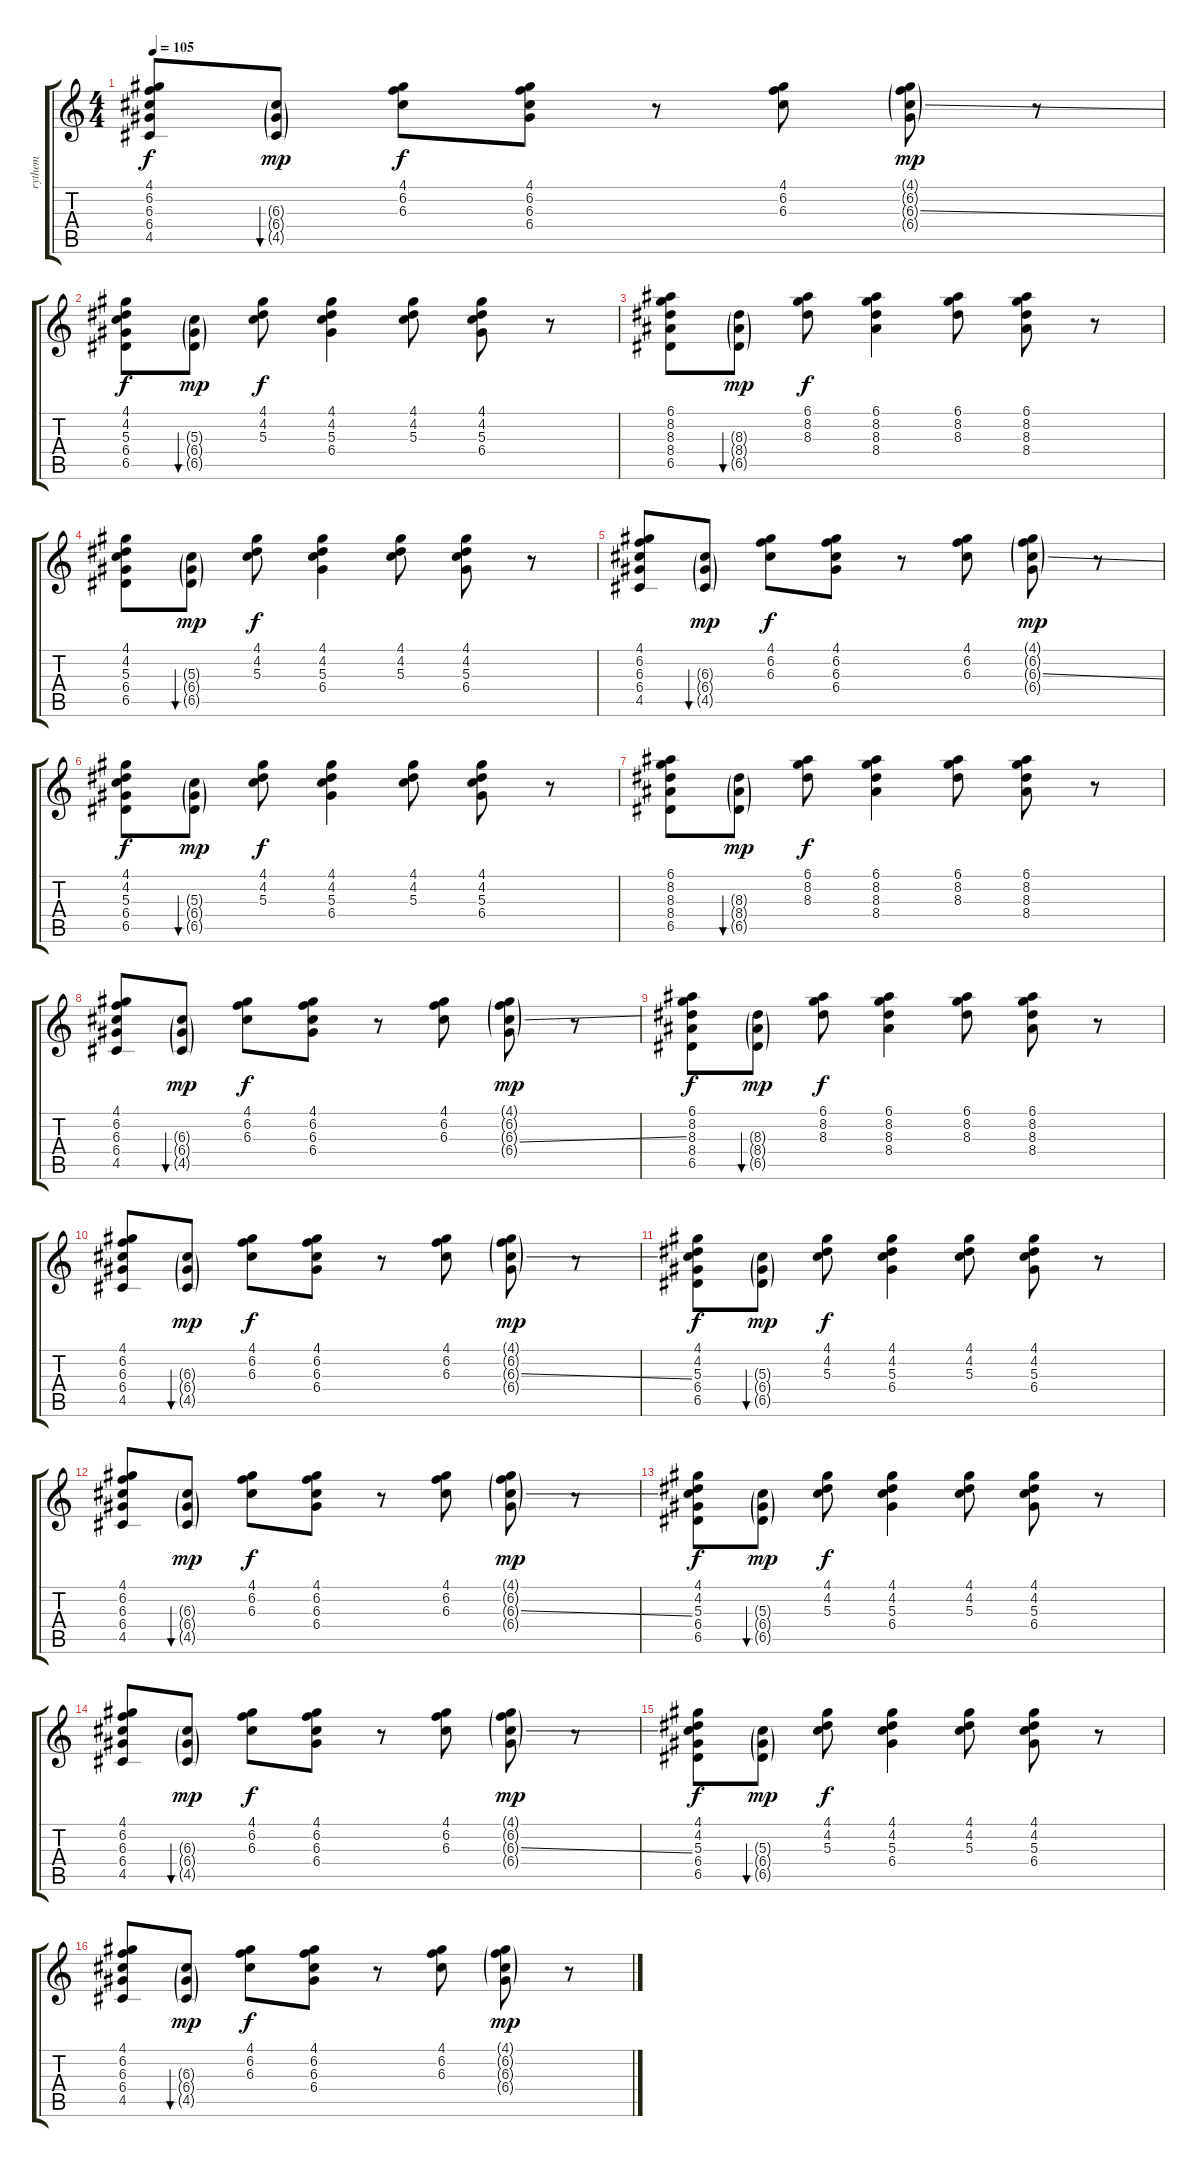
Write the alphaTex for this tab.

\track ("rythem" "rythem") {instrument electricguitarclean}
\staff {score tabs}
\tuning (E4 B3 G3 D3 A2 E2) {hide}
\ts (4 4)
\tempo 105
\clef g2
\ks c
(4.1 6.2 6.3 6.4 4.5).8{dy f} (6.3{g} 6.4{g} 4.5{g}).8{bu 60 dy mp} (4.1 6.2 6.3).8{dy f} (4.1 6.2 6.3 6.4).8 r.8 (4.1 6.2 6.3).8 (4.1{g} 6.2{g} 6.3{ss g} 6.4{g}).8{dy mp} r.8 |
(4.1 4.2 5.3 6.4 6.5).8{dy f} (5.3{g} 6.4{g} 6.5{g}).8{bu 60 dy mp} (4.1 4.2 5.3).8{dy f} (4.1 4.2 5.3 6.4).4 (4.1 4.2 5.3).8 (4.1 4.2 5.3 6.4).8 r.8 |
(6.1 8.2 8.3 8.4 6.5).8 (8.3{g} 8.4{g} 6.5{g}).8{bu 60 dy mp} (6.1 8.2 8.3).8{dy f} (6.1 8.2 8.3 8.4).4 (6.1 8.2 8.3).8 (6.1 8.2 8.3 8.4).8 r.8 |
(4.1 4.2 5.3 6.4 6.5).8 (5.3{g} 6.4{g} 6.5{g}).8{bu 60 dy mp} (4.1 4.2 5.3).8{dy f} (4.1 4.2 5.3 6.4).4 (4.1 4.2 5.3).8 (4.1 4.2 5.3 6.4).8 r.8 |
(4.1 6.2 6.3 6.4 4.5).8 (6.3{g} 6.4{g} 4.5{g}).8{bu 60 dy mp} (4.1 6.2 6.3).8{dy f} (4.1 6.2 6.3 6.4).8 r.8 (4.1 6.2 6.3).8 (4.1{g} 6.2{g} 6.3{ss g} 6.4{g}).8{dy mp} r.8 |
(4.1 4.2 5.3 6.4 6.5).8{dy f} (5.3{g} 6.4{g} 6.5{g}).8{bu 60 dy mp} (4.1 4.2 5.3).8{dy f} (4.1 4.2 5.3 6.4).4 (4.1 4.2 5.3).8 (4.1 4.2 5.3 6.4).8 r.8 |
(6.1 8.2 8.3 8.4 6.5).8 (8.3{g} 8.4{g} 6.5{g}).8{bu 60 dy mp} (6.1 8.2 8.3).8{dy f} (6.1 8.2 8.3 8.4).4 (6.1 8.2 8.3).8 (6.1 8.2 8.3 8.4).8 r.8 |
(4.1 6.2 6.3 6.4 4.5).8 (6.3{g} 6.4{g} 4.5{g}).8{bu 60 dy mp} (4.1 6.2 6.3).8{dy f} (4.1 6.2 6.3 6.4).8 r.8 (4.1 6.2 6.3).8 (4.1{g} 6.2{g} 6.3{ss g} 6.4{g}).8{dy mp} r.8 |
(6.1 8.2 8.3 8.4 6.5).8{dy f} (8.3{g} 8.4{g} 6.5{g}).8{bu 60 dy mp} (6.1 8.2 8.3).8{dy f} (6.1 8.2 8.3 8.4).4 (6.1 8.2 8.3).8 (6.1 8.2 8.3 8.4).8 r.8 |
(4.1 6.2 6.3 6.4 4.5).8 (6.3{g} 6.4{g} 4.5{g}).8{bu 60 dy mp} (4.1 6.2 6.3).8{dy f} (4.1 6.2 6.3 6.4).8 r.8 (4.1 6.2 6.3).8 (4.1{g} 6.2{g} 6.3{ss g} 6.4{g}).8{dy mp} r.8 |
(4.1 4.2 5.3 6.4 6.5).8{dy f} (5.3{g} 6.4{g} 6.5{g}).8{bu 60 dy mp} (4.1 4.2 5.3).8{dy f} (4.1 4.2 5.3 6.4).4 (4.1 4.2 5.3).8 (4.1 4.2 5.3 6.4).8 r.8 |
(4.1 6.2 6.3 6.4 4.5).8 (6.3{g} 6.4{g} 4.5{g}).8{bu 60 dy mp} (4.1 6.2 6.3).8{dy f} (4.1 6.2 6.3 6.4).8 r.8 (4.1 6.2 6.3).8 (4.1{g} 6.2{g} 6.3{ss g} 6.4{g}).8{dy mp} r.8 |
(4.1 4.2 5.3 6.4 6.5).8{dy f} (5.3{g} 6.4{g} 6.5{g}).8{bu 60 dy mp} (4.1 4.2 5.3).8{dy f} (4.1 4.2 5.3 6.4).4 (4.1 4.2 5.3).8 (4.1 4.2 5.3 6.4).8 r.8 |
(4.1 6.2 6.3 6.4 4.5).8 (6.3{g} 6.4{g} 4.5{g}).8{bu 60 dy mp} (4.1 6.2 6.3).8{dy f} (4.1 6.2 6.3 6.4).8 r.8 (4.1 6.2 6.3).8 (4.1{g} 6.2{g} 6.3{ss g} 6.4{g}).8{dy mp} r.8 |
(4.1 4.2 5.3 6.4 6.5).8{dy f} (5.3{g} 6.4{g} 6.5{g}).8{bu 60 dy mp} (4.1 4.2 5.3).8{dy f} (4.1 4.2 5.3 6.4).4 (4.1 4.2 5.3).8 (4.1 4.2 5.3 6.4).8 r.8 |
(4.1 6.2 6.3 6.4 4.5).8 (6.3{g} 6.4{g} 4.5{g}).8{bu 60 dy mp} (4.1 6.2 6.3).8{dy f} (4.1 6.2 6.3 6.4).8 r.8 (4.1 6.2 6.3).8 (4.1{g} 6.2{g} 6.3{ss g} 6.4{g}).8{dy mp} r.8
